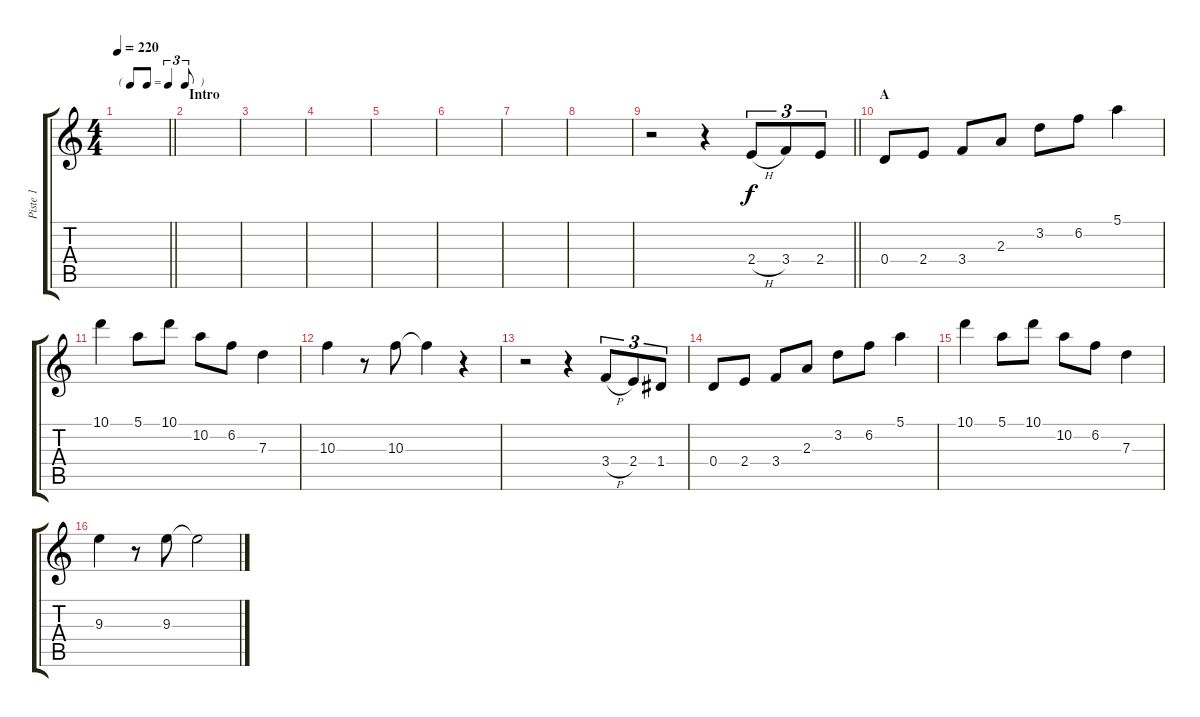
\track ("Piste 1" "Piste 1") {instrument acousticguitarsteel}
\staff {score tabs}
\tuning (E4 B3 G3 D3 A2 E2) {hide}
\ts (4 4)
\tf triplet8th
\tempo 220
\clef g2
\barLineRight lightlight
\ks c
|
\section ("" "Intro")
|
|
|
|
|
|
|
\barLineRight lightlight
r.2 r.4 2.4{h}.8{tu (3 2)} 3.4.8{tu (3 2)} 2.4.8{tu (3 2)} |
\section ("" "A")
0.4.8 2.4.8 3.4.8 2.3.8 3.2.8 6.2.8 5.1.4 |
10.1.4 5.1.8 10.1.8 10.2.8 6.2.8 7.3.4 |
10.3.4 r.8 10.3.8 10.3{t}.4 r.4 |
r.2 r.4 3.4{h}.8{tu (3 2)} 2.4.8{tu (3 2)} 1.4.8{tu (3 2)} |
0.4.8 2.4.8 3.4.8 2.3.8 3.2.8 6.2.8 5.1.4 |
10.1.4 5.1.8 10.1.8 10.2.8 6.2.8 7.3.4 |
9.3.4 r.8 9.3.8 9.3{t}.2
